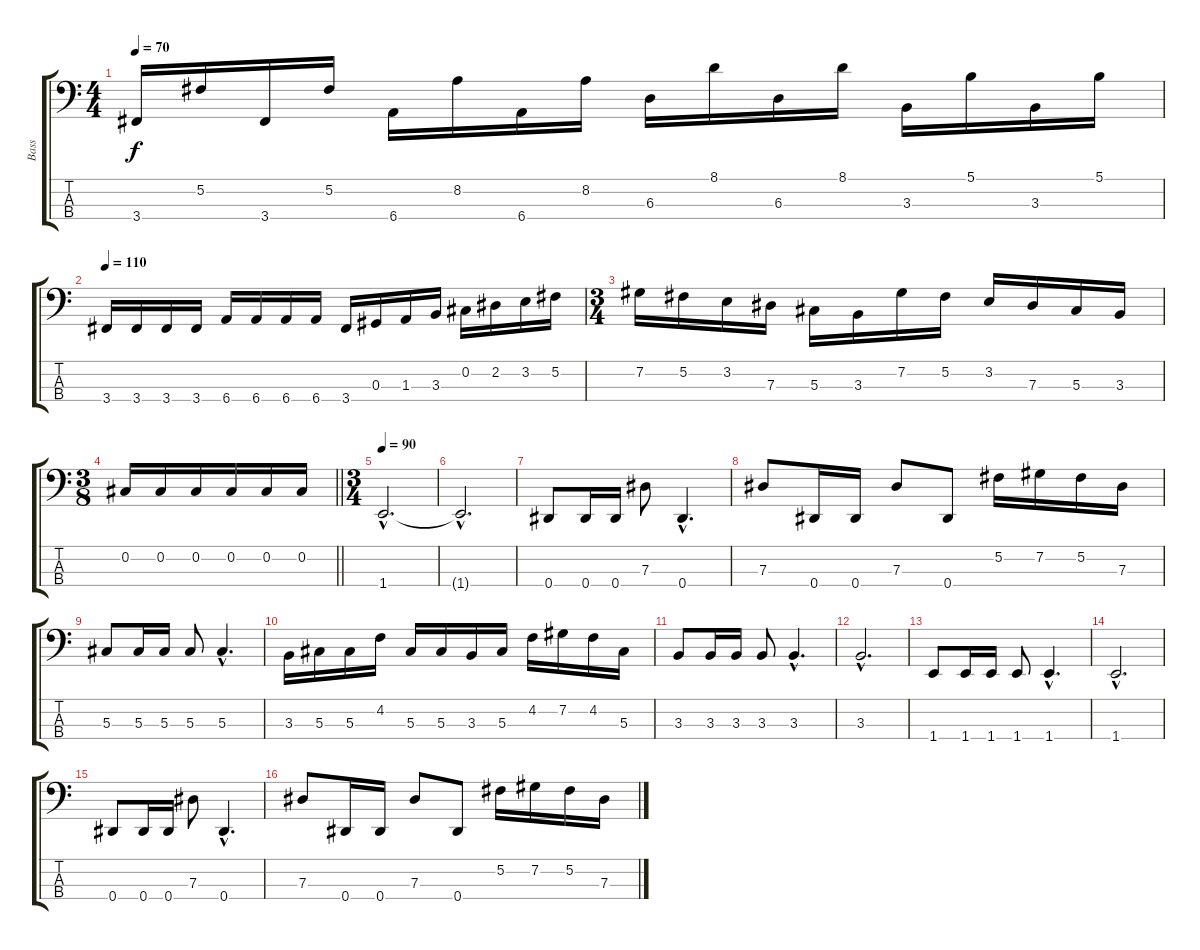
\track ("Bass" "Bass") {instrument electricbassfinger}
\staff {score tabs}
\tuning (Gb2 Db2 Ab1 Eb1) {hide}
\ts (4 4)
\tempo 70
\clef f4
\ks c
3.4.16{dy f} 5.2.16 3.4.16 5.2.16 6.4.16 8.2.16 6.4.16 8.2.16 6.3.16 8.1.16 6.3.16 8.1.16 3.3.16 5.1.16 3.3.16 5.1.16 |
\tempo 110
3.4.16 3.4.16 3.4.16 3.4.16 6.4.16 6.4.16 6.4.16 6.4.16 3.4.16 0.3.16 1.3.16 3.3.16 0.2.16 2.2.16 3.2.16 5.2.16 |
\ts (3 4)
7.2.16 5.2.16 3.2.16 7.3.16 5.3.16 3.3.16 7.2.16 5.2.16 3.2.16 7.3.16 5.3.16 3.3.16 |
\ts (3 8)
\barLineRight lightlight
0.2.16 0.2.16 0.2.16 0.2.16 0.2.16 0.2.16 |
\ts (3 4)
\section ("" "")
\tempo 90
1.4{hac}.2{d} |
1.4{hac t}.2{d} |
0.4.8 0.4.16 0.4.16 7.3.8 0.4{hac}.4{d} |
7.3.8 0.4.16 0.4.16 7.3.8 0.4.8 5.2.16 7.2.16 5.2.16 7.3.16 |
5.3.8 5.3.16 5.3.16 5.3.8 5.3{hac}.4{d} |
3.3.16 5.3.16 5.3.16 4.2.16 5.3.16 5.3.16 3.3.16 5.3.16 4.2.16 7.2.16 4.2.16 5.3.16 |
3.3.8 3.3.16 3.3.16 3.3.8 3.3{hac}.4{d} |
3.3{hac}.2{d} |
1.4.8 1.4.16 1.4.16 1.4.8 1.4{hac}.4{d} |
1.4{hac}.2{d} |
0.4.8 0.4.16 0.4.16 7.3.8 0.4{hac}.4{d} |
7.3.8 0.4.16 0.4.16 7.3.8 0.4.8 5.2.16 7.2.16 5.2.16 7.3.16
